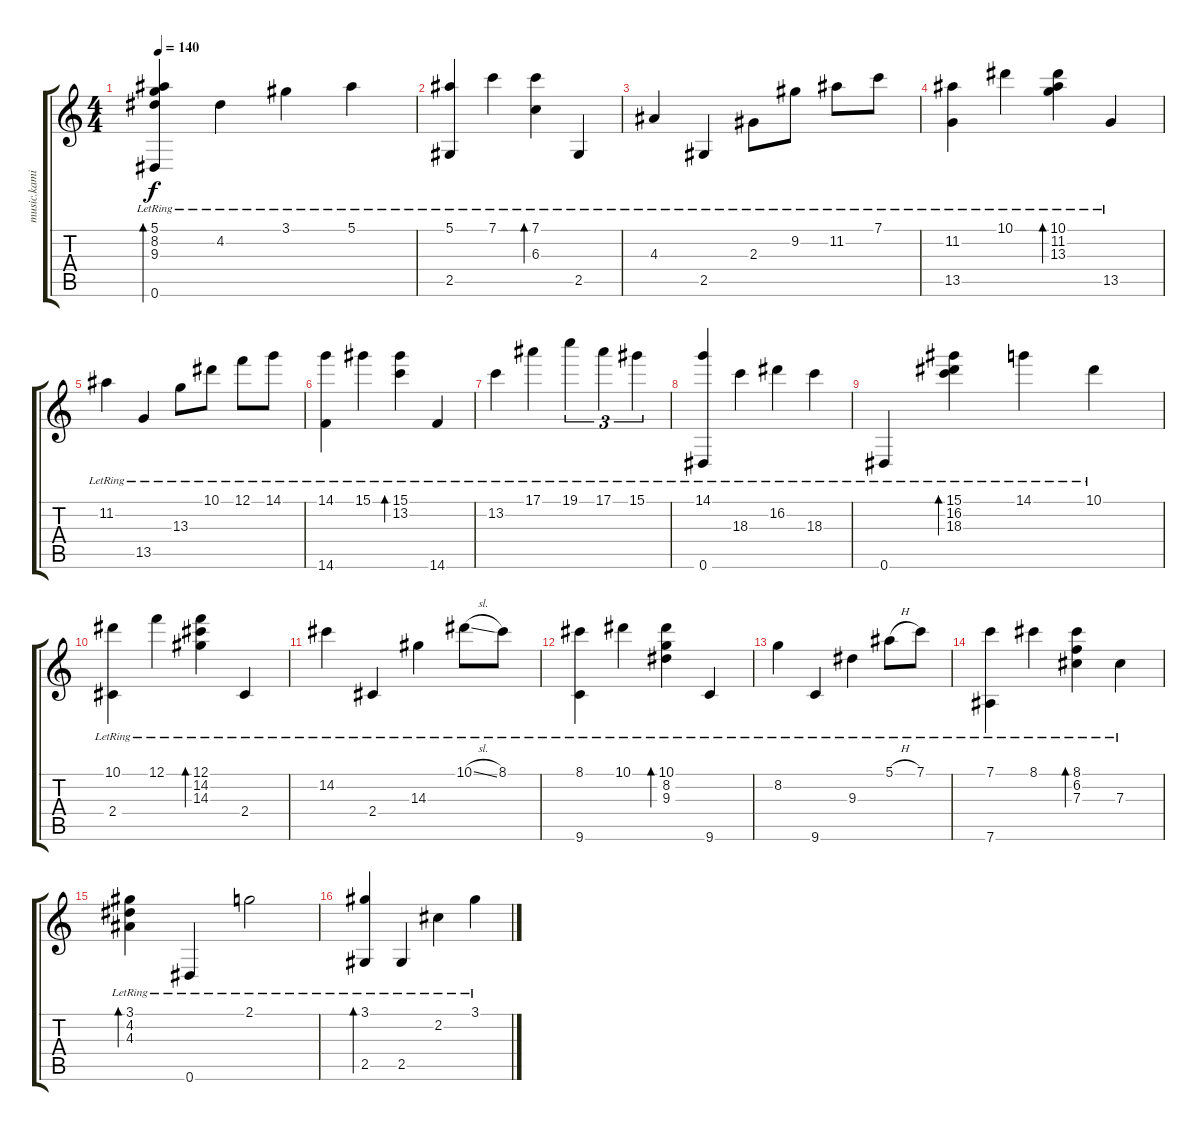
\track ("" "music.kami") {instrument acousticguitarsteel}
\staff {score tabs}
\tuning (F4 B3 Gb3 B2 Gb2 Eb2) {hide}
\ts (4 4)
\tempo 140
\clef g2
\ks c
(5.1{lr} 8.2{lr} 9.3{lr} 0.6{lr}).4{bd 480 dy f} 4.2{lr}.4 3.1{lr}.4 5.1{lr}.4 |
(5.1{lr} 2.5{lr}).4 7.1{lr}.4 (7.1{lr} 6.3{lr}).4{bd 480} 2.5{lr}.4 |
4.3{lr}.4 2.5{lr}.4 2.3{lr}.8 9.2{lr}.8 11.2{lr}.8 7.1{lr}.8 |
(11.2{lr} 13.5{lr}).4 10.1{lr}.4 (10.1{lr} 11.2{lr} 13.3{lr}).4{bd 480} 13.5{lr}.4 |
11.2{lr}.4 13.5{lr}.4 13.3{lr}.8 10.1{lr}.8 12.1{lr}.8 14.1{lr}.8 |
(14.1{lr} 14.6{lr}).4 15.1{lr}.4 (15.1{lr} 13.2{lr}).4{bd 60} 14.6{lr}.4 |
13.2{lr}.4 17.1{lr}.4 19.1{lr}.4{tu (3 2)} 17.1{lr}.4{tu (3 2)} 15.1{lr}.4{tu (3 2)} |
(14.1{lr} 0.6{lr}).4 18.3{lr}.4 16.2{lr}.4 18.3{lr}.4 |
0.6{lr}.4 (15.1{lr} 16.2{lr} 18.3{lr}).4{bd 480} 14.1{lr}.4 10.1{lr}.4 |
(10.1{lr} 2.4{lr}).4 12.1{lr}.4 (12.1{lr} 14.2{lr} 14.3{lr}).4{bd 480} 2.4{lr}.4 |
14.2{lr}.4 2.4{lr}.4 14.3{lr}.4 10.1{sl lr}.8 8.1{lr}.8 |
(8.1{lr} 9.6{lr}).4 10.1{lr}.4 (10.1{lr} 8.2{lr} 9.3{lr}).4{bd 480} 9.6{lr}.4 |
8.2{lr}.4 9.6{lr}.4 9.3{lr}.4 5.1{h lr}.8 7.1{lr}.8 |
(7.1{lr} 7.6{lr}).4 8.1{lr}.4 (8.1{lr} 6.2{lr} 7.3{lr}).4{bd 480} 7.3{lr}.4 |
(3.1{lr} 4.2{lr} 4.3{lr}).4{bd 480} 0.6{lr}.4 2.1{lr}.2 |
(3.1{lr} 2.5{lr}).4{bd 480} 2.5{lr}.4 2.2{lr}.4 3.1{lr}.4
